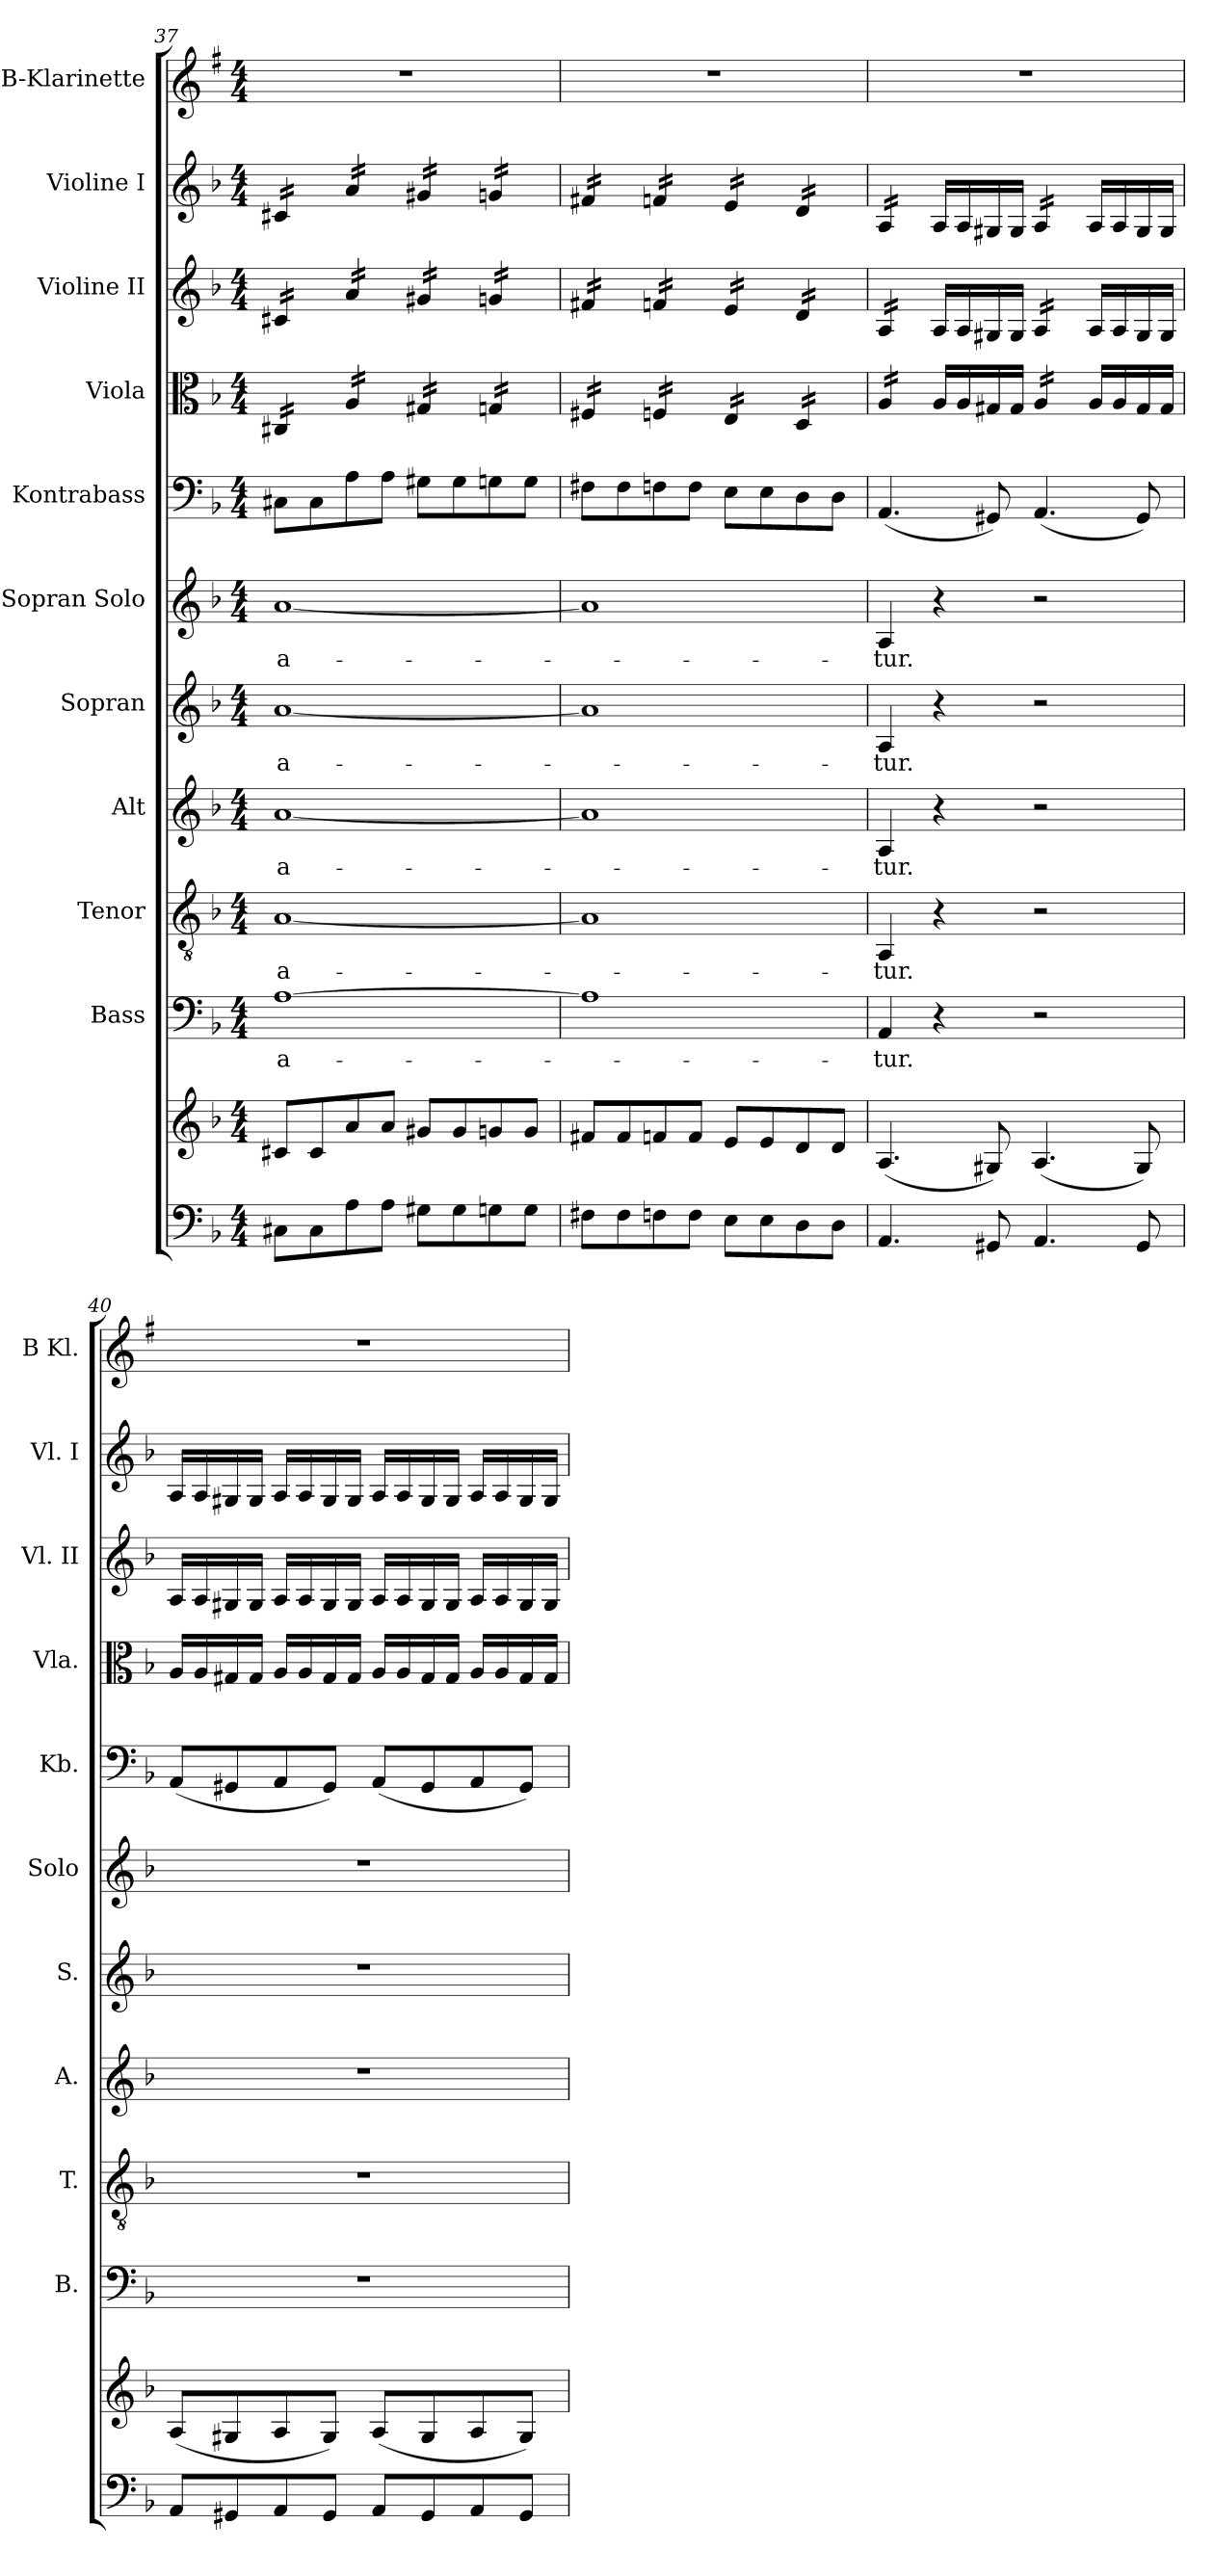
**kern	**kern	**kern	**text	**kern	**text	**kern	**text	**kern	**text	**kern	**text	**kern	**kern	**kern	**kern	**kern
*part11	*part11	*part10	*part10	*part9	*part9	*part8	*part8	*part7	*part7	*part6	*part6	*part5	*part4	*part3	*part2	*part1
*staff12	*staff11	*staff10	*staff10	*staff9	*staff9	*staff8	*staff8	*staff7	*staff7	*staff6	*staff6	*staff5	*staff4	*staff3	*staff2	*staff1
*	*	*I"Bass	*	*I"Tenor	*	*I"Alt	*	*I"Sopran	*	*I"Sopran Solo	*	*I"Kontrabass	*I"Viola	*I"Violine II	*I"Violine I	*I"B-Klarinette
*	*	*I'B.	*	*I'T.	*	*I'A.	*	*I'S.	*	*I'Solo	*	*I'Kb.	*I'Vla.	*I'Vl. II	*I'Vl. I	*I'B Kl.
*clefF4	*clefG2	*clefF4	*	*clefGv2	*	*clefG2	*	*clefG2	*	*clefG2	*	*clefF4	*clefC3	*clefG2	*clefG2	*clefG2
*	*	*	*	*	*	*	*	*	*	*	*	*ITrd7c12	*	*	*	*ITrd1c2
*k[b-]	*k[b-]	*k[b-]	*	*k[b-]	*	*k[b-]	*	*k[b-]	*	*k[b-]	*	*k[b-]	*k[b-]	*k[b-]	*k[b-]	*k[b-]
*F:	*F:	*F:	*	*F:	*	*F:	*	*F:	*	*F:	*	*F:	*F:	*F:	*F:	*F:
*M4/4	*M4/4	*M4/4	*	*M4/4	*	*M4/4	*	*M4/4	*	*M4/4	*	*M4/4	*M4/4	*M4/4	*M4/4	*M4/4
=37	=37	=37	=37	=37	=37	=37	=37	=37	=37	=37	=37	=37	=37	=37	=37	=37
!	!	!	!LO:LY:b	!	!LO:LY:b	!	!LO:LY:b	!	!LO:LY:b	!	!LO:LY:b	!	!	!	!	!
*	*	*	*	*	*	*	*	*	*	*	*	*	*tremolo	*	*	*
*	*	*	*	*	*	*	*	*	*	*	*	*	*	*tremolo	*	*
*	*	*	*	*	*	*	*	*	*	*	*	*	*	*	*tremolo	*
8C#X\L	8c#X/L	[1A	-a-	[1A	-a-	[1a	-a-	[1a	-a-	[1a	-a-	8CC#X\L	16C#X/LL	16c#X/LL	16c#X/LL	1r
.	.	.	.	.	.	.	.	.	.	.	.	.	16C#X/	16c#X/	16c#X/	.
8C#\	8c#/	.	.	.	.	.	.	.	.	.	.	8CC#\	16C#X/	16c#X/	16c#X/	.
.	.	.	.	.	.	.	.	.	.	.	.	.	16C#X/JJ	16c#X/JJ	16c#X/JJ	.
8A\	8a/	.	.	.	.	.	.	.	.	.	.	8AA\	16A/LL	16a/LL	16a/LL	.
.	.	.	.	.	.	.	.	.	.	.	.	.	16A/	16a/	16a/	.
8A\J	8a/J	.	.	.	.	.	.	.	.	.	.	8AA\J	16A/	16a/	16a/	.
.	.	.	.	.	.	.	.	.	.	.	.	.	16A/JJ	16a/JJ	16a/JJ	.
8G#X\L	8g#X/L	.	.	.	.	.	.	.	.	.	.	8GG#X\L	16G#X/LL	16g#X/LL	16g#X/LL	.
.	.	.	.	.	.	.	.	.	.	.	.	.	16G#X/	16g#X/	16g#X/	.
8G#\	8g#/	.	.	.	.	.	.	.	.	.	.	8GG#\	16G#X/	16g#X/	16g#X/	.
.	.	.	.	.	.	.	.	.	.	.	.	.	16G#X/JJ	16g#X/JJ	16g#X/JJ	.
8Gn\	8gn/	.	.	.	.	.	.	.	.	.	.	8GGn\	16Gn/LL	16gn/LL	16gn/LL	.
.	.	.	.	.	.	.	.	.	.	.	.	.	16Gn/	16gn/	16gn/	.
8G\J	8g/J	.	.	.	.	.	.	.	.	.	.	8GG\J	16Gn/	16gn/	16gn/	.
.	.	.	.	.	.	.	.	.	.	.	.	.	16Gn/JJ	16gn/JJ	16gn/JJ	.
=38	=38	=38	=38	=38	=38	=38	=38	=38	=38	=38	=38	=38	=38	=38	=38	=38
8F#X\L	8f#X/L	1A]	.	1A]	.	1a]	.	1a]	.	1a]	.	8FF#X\L	16F#X/LL	16f#X/LL	16f#X/LL	1r
.	.	.	.	.	.	.	.	.	.	.	.	.	16F#X/	16f#X/	16f#X/	.
8F#\	8f#/	.	.	.	.	.	.	.	.	.	.	8FF#\	16F#X/	16f#X/	16f#X/	.
.	.	.	.	.	.	.	.	.	.	.	.	.	16F#X/JJ	16f#X/JJ	16f#X/JJ	.
8Fn\	8fn/	.	.	.	.	.	.	.	.	.	.	8FFn\	16Fn/LL	16fn/LL	16fn/LL	.
.	.	.	.	.	.	.	.	.	.	.	.	.	16Fn/	16fn/	16fn/	.
8F\J	8f/J	.	.	.	.	.	.	.	.	.	.	8FF\J	16Fn/	16fn/	16fn/	.
.	.	.	.	.	.	.	.	.	.	.	.	.	16Fn/JJ	16fn/JJ	16fn/JJ	.
8E\L	8e/L	.	.	.	.	.	.	.	.	.	.	8EE\L	16E/LL	16e/LL	16e/LL	.
.	.	.	.	.	.	.	.	.	.	.	.	.	16E/	16e/	16e/	.
8E\	8e/	.	.	.	.	.	.	.	.	.	.	8EE\	16E/	16e/	16e/	.
.	.	.	.	.	.	.	.	.	.	.	.	.	16E/JJ	16e/JJ	16e/JJ	.
8D\	8d/	.	.	.	.	.	.	.	.	.	.	8DD\	16D/LL	16d/LL	16d/LL	.
.	.	.	.	.	.	.	.	.	.	.	.	.	16D/	16d/	16d/	.
8D\J	8d/J	.	.	.	.	.	.	.	.	.	.	8DD\J	16D/	16d/	16d/	.
.	.	.	.	.	.	.	.	.	.	.	.	.	16D/JJ	16d/JJ	16d/JJ	.
=39	=39	=39	=39	=39	=39	=39	=39	=39	=39	=39	=39	=39	=39	=39	=39	=39
!	!	!	!LO:LY:b	!	!LO:LY:b	!	!LO:LY:b	!	!LO:LY:b	!	!LO:LY:b	!	!	!	!	!
4.AA/	(<4.A/	4AA/	-tur.	4AA/	-tur.	4A/	-tur.	4A/	-tur.	4A/	-tur.	(<4.AAA/	16A/LL	16A/LL	16A/LL	1r
.	.	.	.	.	.	.	.	.	.	.	.	.	16A/	16A/	16A/	.
.	.	.	.	.	.	.	.	.	.	.	.	.	16A/	16A/	16A/	.
.	.	.	.	.	.	.	.	.	.	.	.	.	16A/JJ	16A/JJ	16A/JJ	.
*	*	*	*	*	*	*	*	*	*	*	*	*	*	*	*Xtremolo	*
*	*	*	*	*	*	*	*	*	*	*	*	*	*	*Xtremolo	*	*
*	*	*	*	*	*	*	*	*	*	*	*	*	*Xtremolo	*	*	*
.	.	4r	.	4r	.	4r	.	4r	.	4r	.	.	16A/LL	16A/LL	16A/LL	.
.	.	.	.	.	.	.	.	.	.	.	.	.	16A/	16A/	16A/	.
8GG#X/	8G#X/)	.	.	.	.	.	.	.	.	.	.	8GGG#X/)	16G#X/	16G#X/	16G#X/	.
.	.	.	.	.	.	.	.	.	.	.	.	.	16G#/JJ	16G#/JJ	16G#/JJ	.
*	*	*	*	*	*	*	*	*	*	*	*	*	*tremolo	*	*	*
*	*	*	*	*	*	*	*	*	*	*	*	*	*	*tremolo	*	*
*	*	*	*	*	*	*	*	*	*	*	*	*	*	*	*tremolo	*
4.AA/	(<4.A/	2r	.	2r	.	2r	.	2r	.	2r	.	(<4.AAA/	16A/LL	16A/LL	16A/LL	.
.	.	.	.	.	.	.	.	.	.	.	.	.	16A/	16A/	16A/	.
.	.	.	.	.	.	.	.	.	.	.	.	.	16A/	16A/	16A/	.
.	.	.	.	.	.	.	.	.	.	.	.	.	16A/JJ	16A/JJ	16A/JJ	.
*	*	*	*	*	*	*	*	*	*	*	*	*	*	*	*Xtremolo	*
*	*	*	*	*	*	*	*	*	*	*	*	*	*	*Xtremolo	*	*
*	*	*	*	*	*	*	*	*	*	*	*	*	*Xtremolo	*	*	*
.	.	.	.	.	.	.	.	.	.	.	.	.	16A/LL	16A/LL	16A/LL	.
.	.	.	.	.	.	.	.	.	.	.	.	.	16A/	16A/	16A/	.
8GG#/	8G#/)	.	.	.	.	.	.	.	.	.	.	8GGG#/)	16G#/	16G#/	16G#/	.
.	.	.	.	.	.	.	.	.	.	.	.	.	16G#/JJ	16G#/JJ	16G#/JJ	.
!!LO:PB:g=z
=40	=40	=40	=40	=40	=40	=40	=40	=40	=40	=40	=40	=40	=40	=40	=40	=40
8AA/L	(<8A/L	1r	.	1r	.	1r	.	1r	.	1r	.	(<8AAA/L	16A/LL	16A/LL	16A/LL	1r
.	.	.	.	.	.	.	.	.	.	.	.	.	16A/	16A/	16A/	.
8GG#X/	8G#X/	.	.	.	.	.	.	.	.	.	.	8GGG#X/	16G#X/	16G#X/	16G#X/	.
.	.	.	.	.	.	.	.	.	.	.	.	.	16G#/JJ	16G#/JJ	16G#/JJ	.
8AA/	8A/	.	.	.	.	.	.	.	.	.	.	8AAA/	16A/LL	16A/LL	16A/LL	.
.	.	.	.	.	.	.	.	.	.	.	.	.	16A/	16A/	16A/	.
8GG#/J	8G#/J)	.	.	.	.	.	.	.	.	.	.	8GGG#/J)	16G#/	16G#/	16G#/	.
.	.	.	.	.	.	.	.	.	.	.	.	.	16G#/JJ	16G#/JJ	16G#/JJ	.
8AA/L	(<8A/L	.	.	.	.	.	.	.	.	.	.	(<8AAA/L	16A/LL	16A/LL	16A/LL	.
.	.	.	.	.	.	.	.	.	.	.	.	.	16A/	16A/	16A/	.
8GG#/	8G#/	.	.	.	.	.	.	.	.	.	.	8GGG#/	16G#/	16G#/	16G#/	.
.	.	.	.	.	.	.	.	.	.	.	.	.	16G#/JJ	16G#/JJ	16G#/JJ	.
8AA/	8A/	.	.	.	.	.	.	.	.	.	.	8AAA/	16A/LL	16A/LL	16A/LL	.
.	.	.	.	.	.	.	.	.	.	.	.	.	16A/	16A/	16A/	.
8GG#/J	8G#/J)	.	.	.	.	.	.	.	.	.	.	8GGG#/J)	16G#/	16G#/	16G#/	.
.	.	.	.	.	.	.	.	.	.	.	.	.	16G#/JJ	16G#/JJ	16G#/JJ	.
=	=	=	=	=	=	=	=	=	=	=	=	=	=	=	=	=
*-	*-	*-	*-	*-	*-	*-	*-	*-	*-	*-	*-	*-	*-	*-	*-	*-
